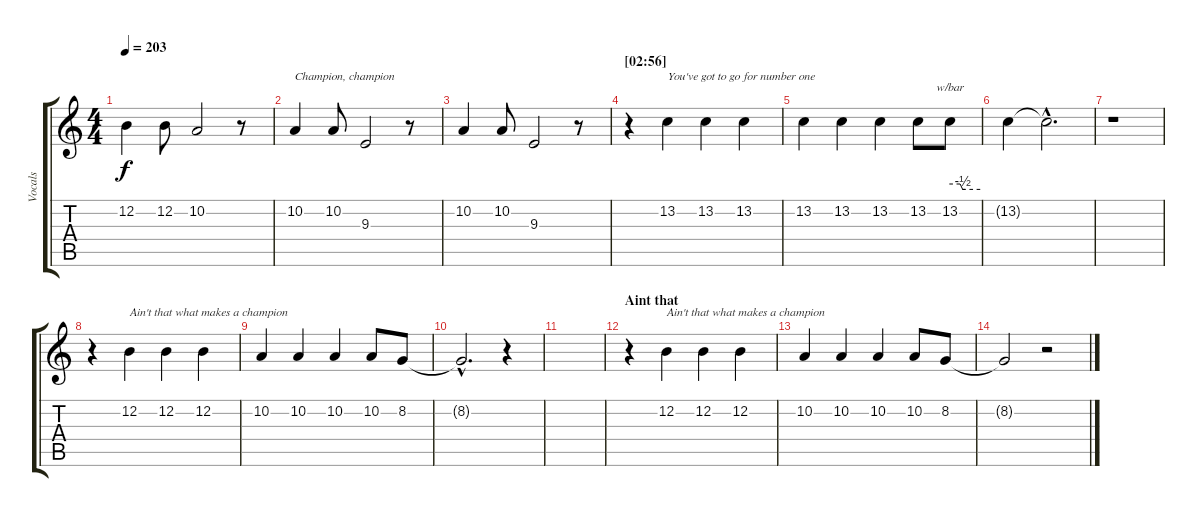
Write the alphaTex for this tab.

\track ("Vocals" "Vocals") {instrument accordion}
\staff {score tabs}
\tuning (E4 B3 G3 D3 A2 E2) {hide}
\ts (4 4)
\tempo 203
\clef g2
\ks c
12.2.4{dy f} 12.2.8 10.2.2 r.8 |
10.2.4{txt "Champion, champion"} 10.2.8 9.3.2 r.8 |
10.2.4 10.2.8 9.3.2 r.8 |
\section ("" "[02:56]")
r.4 13.2.4{txt "You've got to go for number one "} 13.2.4 13.2.4 |
13.2.4 13.2.4 13.2.4 13.2.8 13.2.8{tbe (custom default 0 0 20 0 25 -2 30 -2 60 -2)} |
13.2{t}.4 13.2{hac t}.2{d} |
r.1 |
r.4 12.2.4{txt "Ain't that what makes a champion "} 12.2.4 12.2.4 |
10.2.4 10.2.4 10.2.4 10.2.8 8.2.8 |
8.2{hac t}.2{d} r.4 |
|
\section ("" "Aint that")
r.4 12.2.4{txt "Ain't that what makes a champion"} 12.2.4 12.2.4 |
10.2.4 10.2.4 10.2.4 10.2.8 8.2.8 |
8.2{t}.2 r.2
